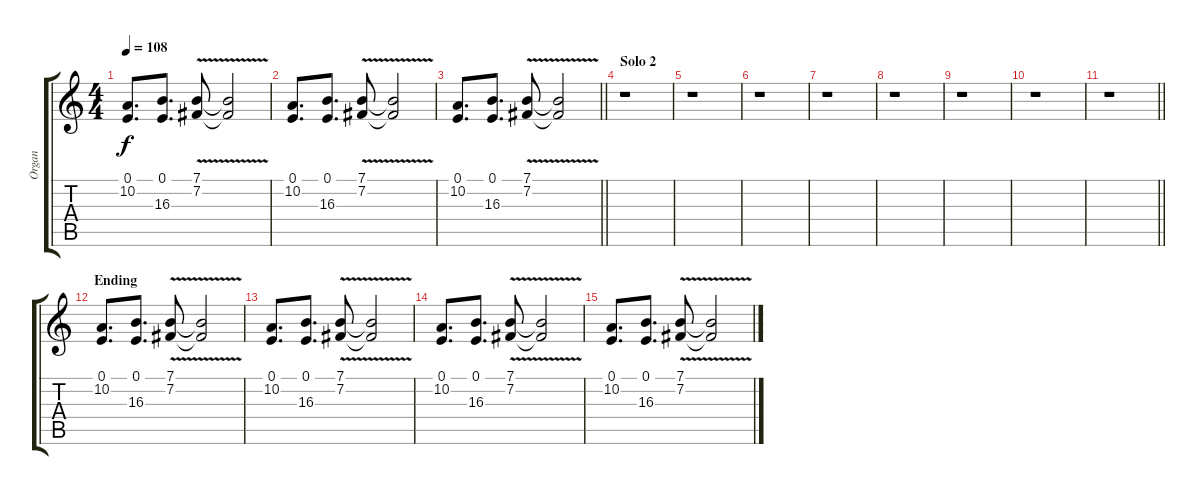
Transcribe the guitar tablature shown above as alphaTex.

\track ("Organ" "Organ") {instrument drawbarorgan}
\staff {score tabs}
\tuning (E4 B3 G3 D3 A2 E2) {hide}
\ts (4 4)
\tempo 108
\clef g2
\ks c
(0.1 10.2).8{d dy f} (0.1 16.3).8{d} (7.1{v} 7.2{v}).8 (7.1{t} 7.2{t}).2 |
(0.1 10.2).8{d} (0.1 16.3).8{d} (7.1{v} 7.2{v}).8 (7.1{t} 7.2{t}).2 |
\barLineRight lightlight
(0.1 10.2).8{d} (0.1 16.3).8{d} (7.1{v} 7.2{v}).8 (7.1{t} 7.2{t}).2 |
\section ("" "Solo 2")
r.1 |
r.1 |
r.1 |
r.1 |
r.1 |
r.1 |
r.1 |
\barLineRight lightlight
r.1 |
\section ("" "Ending")
(0.1 10.2).8{d} (0.1 16.3).8{d} (7.1{v} 7.2{v}).8 (7.1{t} 7.2{t}).2 |
(0.1 10.2).8{d} (0.1 16.3).8{d} (7.1{v} 7.2{v}).8 (7.1{t} 7.2{t}).2 |
(0.1 10.2).8{d} (0.1 16.3).8{d} (7.1{v} 7.2{v}).8 (7.1{t} 7.2{t}).2 |
(0.1 10.2).8{d} (0.1 16.3).8{d} (7.1{v} 7.2{v}).8 (7.1{t} 7.2{t}).2
